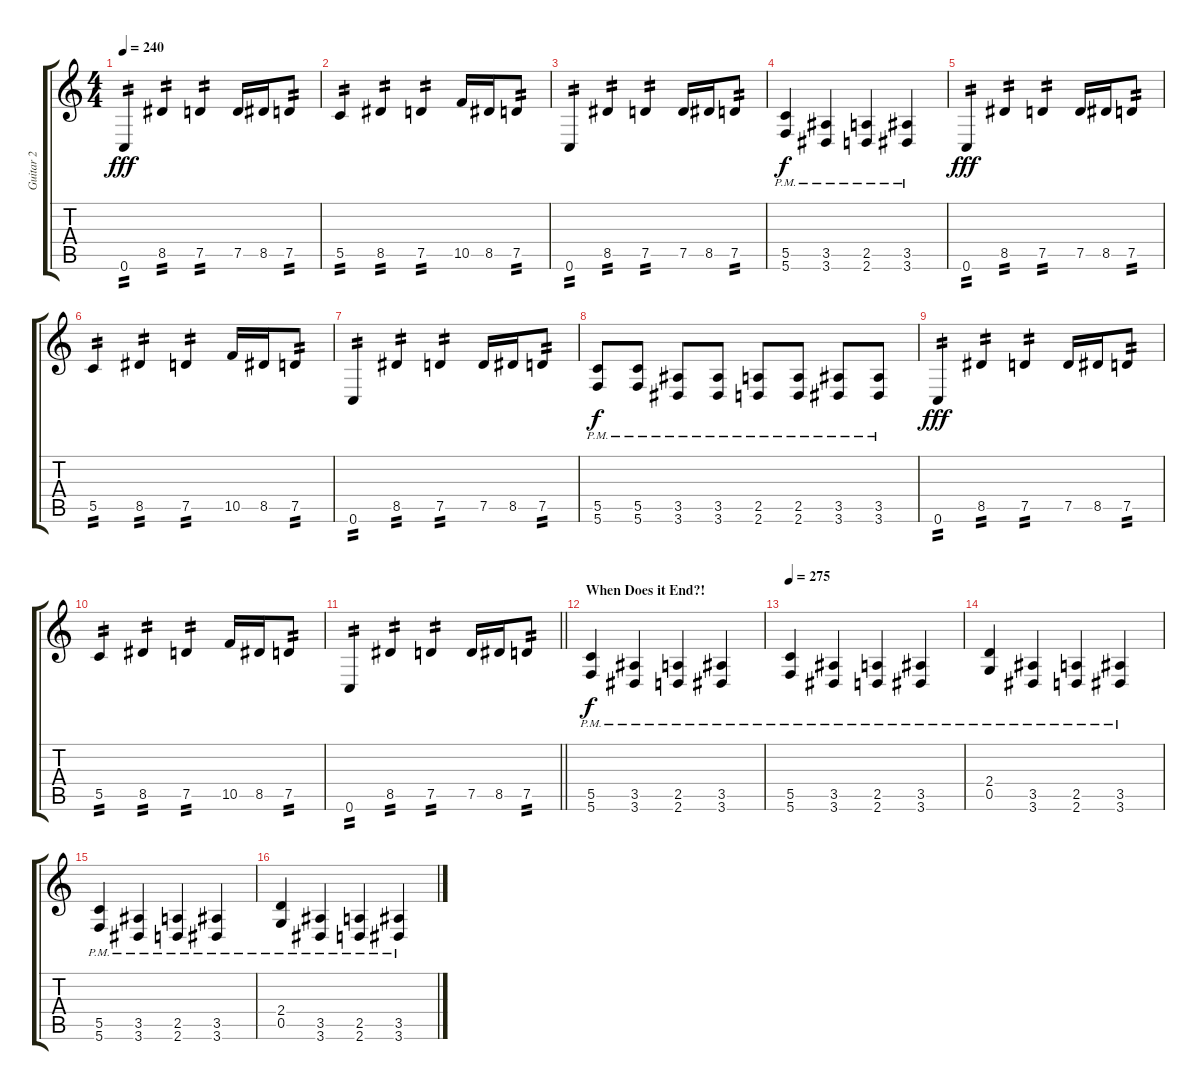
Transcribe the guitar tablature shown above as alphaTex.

\track ("Guitar 2" "Guitar 2") {instrument distortionguitar}
\staff {score tabs}
\tuning (D4 A3 F3 C3 G2 C2) {hide}
\ts (4 4)
\tempo 240
\clef g2
\ks c
0.6.4{tp 2 dy fff} 8.5.4{tp 2} 7.5.4{tp 2} 7.5.16 8.5.16 7.5.8{tp 2} |
5.5.4{tp 2} 8.5.4{tp 2} 7.5.4{tp 2} 10.5.16 8.5.16 7.5.8{tp 2} |
0.6.4{tp 2} 8.5.4{tp 2} 7.5.4{tp 2} 7.5.16 8.5.16 7.5.8{tp 2} |
(5.5{pm} 5.6{pm}).4{dy f} (3.5{pm} 3.6{pm}).4 (2.5{pm} 2.6{pm}).4 (3.5{pm} 3.6{pm}).4 |
0.6.4{tp 2 dy fff} 8.5.4{tp 2} 7.5.4{tp 2} 7.5.16 8.5.16 7.5.8{tp 2} |
5.5.4{tp 2} 8.5.4{tp 2} 7.5.4{tp 2} 10.5.16 8.5.16 7.5.8{tp 2} |
0.6.4{tp 2} 8.5.4{tp 2} 7.5.4{tp 2} 7.5.16 8.5.16 7.5.8{tp 2} |
(5.5{pm} 5.6{pm}).8{dy f} (5.5{pm} 5.6{pm}).8 (3.5{pm} 3.6{pm}).8 (3.5{pm} 3.6{pm}).8 (2.5{pm} 2.6{pm}).8 (2.5{pm} 2.6{pm}).8 (3.5{pm} 3.6{pm}).8 (3.5{pm} 3.6{pm}).8 |
0.6.4{tp 2 dy fff} 8.5.4{tp 2} 7.5.4{tp 2} 7.5.16 8.5.16 7.5.8{tp 2} |
5.5.4{tp 2} 8.5.4{tp 2} 7.5.4{tp 2} 10.5.16 8.5.16 7.5.8{tp 2} |
\barLineRight lightlight
0.6.4{tp 2} 8.5.4{tp 2} 7.5.4{tp 2} 7.5.16 8.5.16 7.5.8{tp 2} |
\section ("" "When Does it End?!")
(5.5{pm} 5.6{pm}).4{dy f} (3.5{pm} 3.6{pm}).4 (2.5{pm} 2.6{pm}).4 (3.5{pm} 3.6{pm}).4 |
\tempo 275
(5.5{pm} 5.6{pm}).4 (3.5{pm} 3.6{pm}).4 (2.5{pm} 2.6{pm}).4 (3.5{pm} 3.6{pm}).4 |
(2.4{pm} 0.5{pm}).4 (3.5{pm} 3.6{pm}).4 (2.5{pm} 2.6{pm}).4 (3.5{pm} 3.6{pm}).4 |
(5.5{pm} 5.6{pm}).4 (3.5{pm} 3.6{pm}).4 (2.5{pm} 2.6{pm}).4 (3.5{pm} 3.6{pm}).4 |
(2.4{pm} 0.5{pm}).4 (3.5{pm} 3.6{pm}).4 (2.5{pm} 2.6{pm}).4 (3.5{pm} 3.6{pm}).4
